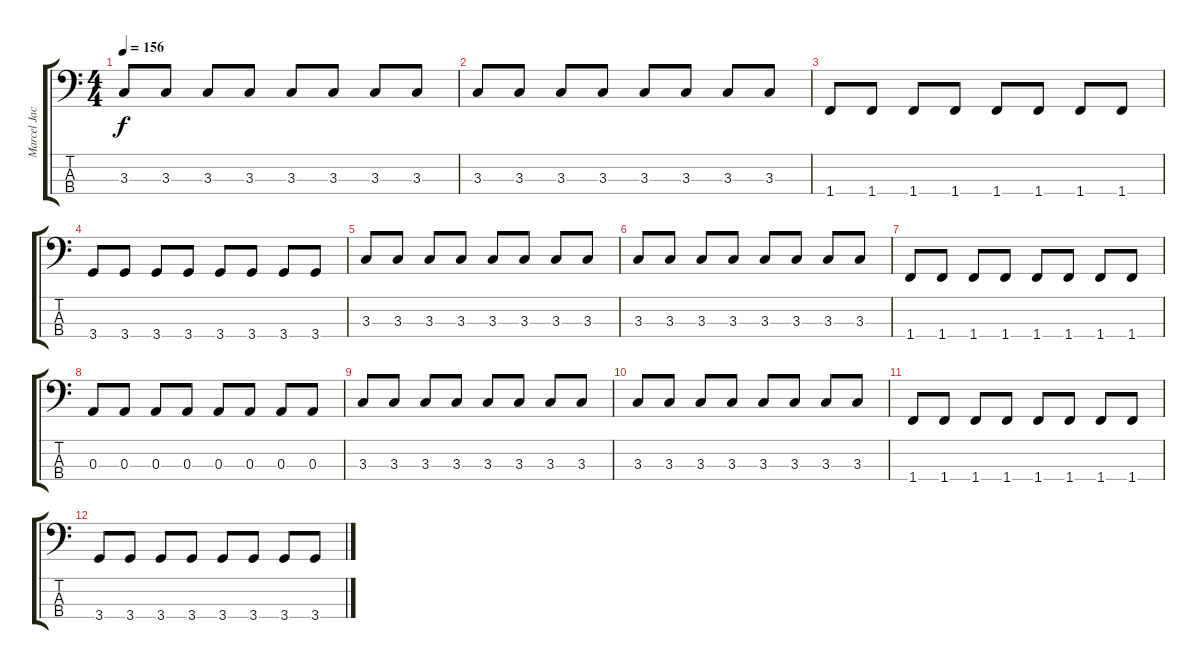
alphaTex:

\track ("Marcel Jacob" "Marcel Jac") {instrument electricbasspick}
\staff {score tabs}
\tuning (G2 D2 A1 E1) {hide}
\ts (4 4)
\tempo 156
\clef f4
\ks c
3.3.8{dy f} 3.3.8 3.3.8 3.3.8 3.3.8 3.3.8 3.3.8 3.3.8 |
3.3.8 3.3.8 3.3.8 3.3.8 3.3.8 3.3.8 3.3.8 3.3.8 |
1.4.8 1.4.8 1.4.8 1.4.8 1.4.8 1.4.8 1.4.8 1.4.8 |
3.4.8 3.4.8 3.4.8 3.4.8 3.4.8 3.4.8 3.4.8 3.4.8 |
3.3.8 3.3.8 3.3.8 3.3.8 3.3.8 3.3.8 3.3.8 3.3.8 |
3.3.8 3.3.8 3.3.8 3.3.8 3.3.8 3.3.8 3.3.8 3.3.8 |
1.4.8 1.4.8 1.4.8 1.4.8 1.4.8 1.4.8 1.4.8 1.4.8 |
0.3.8 0.3.8 0.3.8 0.3.8 0.3.8 0.3.8 0.3.8 0.3.8 |
3.3.8 3.3.8 3.3.8 3.3.8 3.3.8 3.3.8 3.3.8 3.3.8 |
3.3.8 3.3.8 3.3.8 3.3.8 3.3.8 3.3.8 3.3.8 3.3.8 |
1.4.8 1.4.8 1.4.8 1.4.8 1.4.8 1.4.8 1.4.8 1.4.8 |
3.4.8 3.4.8 3.4.8 3.4.8 3.4.8 3.4.8 3.4.8 3.4.8
